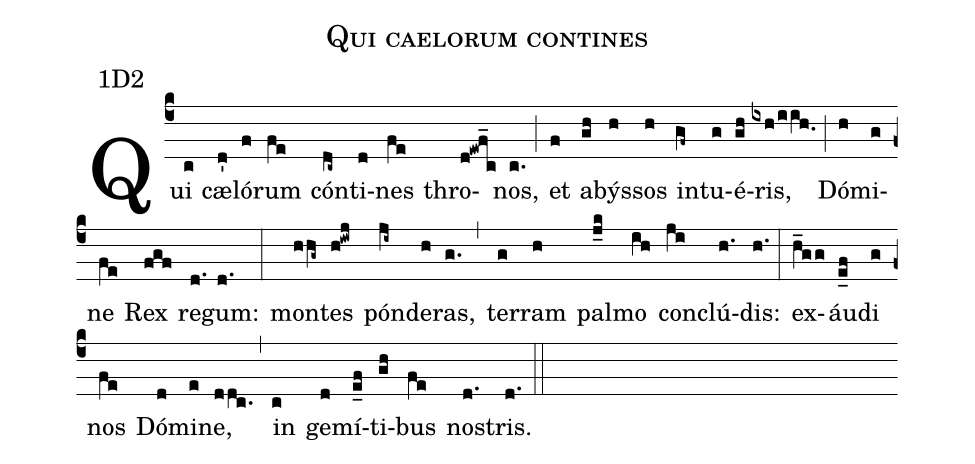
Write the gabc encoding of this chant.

name:Qui caelorum contines;
office-part:Antiphona;
mode:1;
annotation:1D2;
%%
(c4) Qui(c) cæ(d')ló(f)rum(fe) cón(dc~)ti(d)nes(fe) thro(d!ewf_c)nos,(c.) (;) et(f) a(gh)býs(h)sos(h) in(gf~)tu(g)é(gh)ris,(ixh/iih.0) (;) Dó(h)mi(g)ne(fe) Rex(fgf) re(d.)gum:(d.) (:) mon(hhg~)tes(h!iwj) pón(ji~)de(h)ras,(g.) (,) ter(g)ram(h) pal(j_k)mo(ih) con(ji)clú(h.)dis:(h.) (:) ex(h_gg)áu(e_f)di(g) nos(fe) Dó(d)mi(e)ne,(ddc.) (,) in(c) ge(d)mí(e_f)ti(gh)bus(fe) no(d.)stris.(d.) (::)
